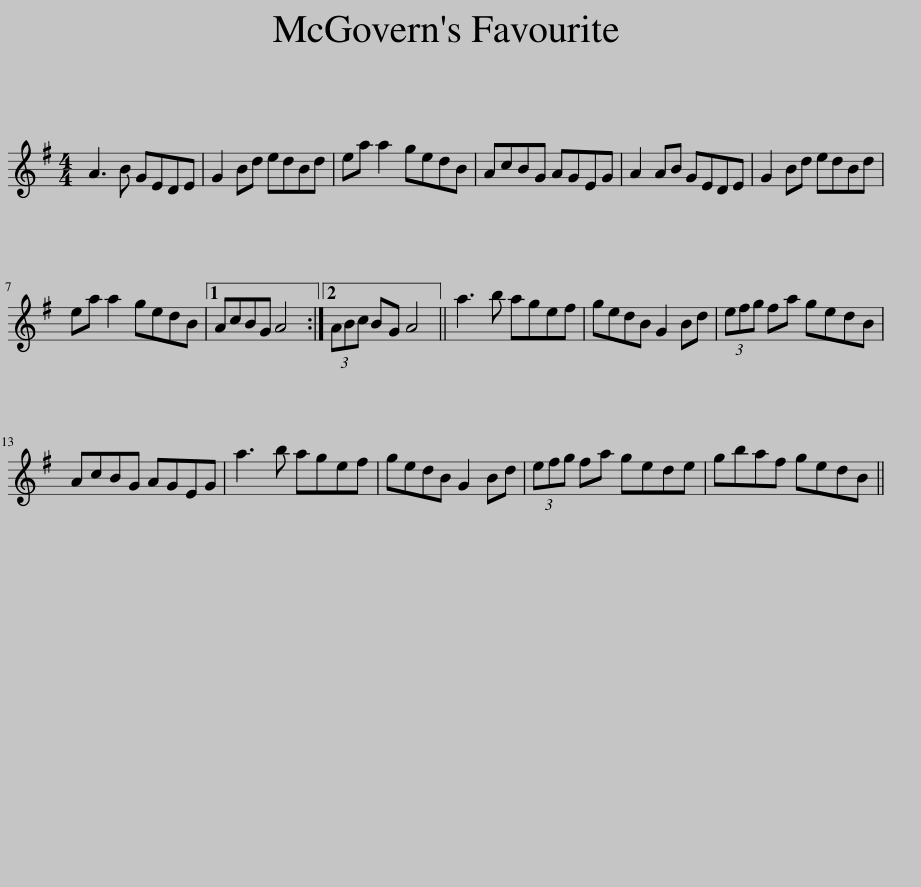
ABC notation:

X:1
L:1/8
M:4/4
I:linebreak $
K:G
V:1 treble
V:1
 A3 B GEDE | G2 Bd edBd | ea a2 gedB | AcBG AGEG | A2 AB GEDE | %5
 G2 Bd edBd |$ ea a2 gedB |1 AcBG A4 :|2 (3ABc BG A4 || a3 b agef | %10
 gedB G2 Bd | (3efg fa gedB |$ AcBG AGEG | a3 b agef | gedB G2 Bd | %15
 (3efg fa gede | gbaf gedB || %17
